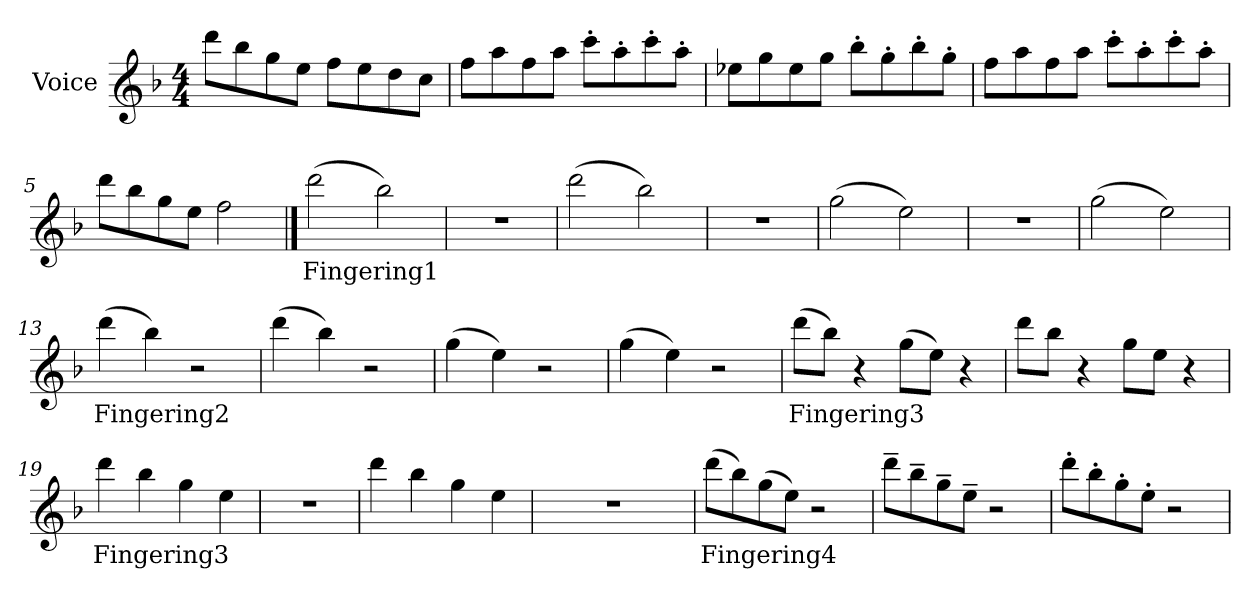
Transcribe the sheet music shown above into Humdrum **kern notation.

**kern	**text
*part1	*part1
*staff1	*staff1
*I"Voice	*
*I'V	*
*clefG2	*
*k[b-]	*
*M4/4	*
=1	=1
8ddd\L	.
8bb-\	.
8gg\	.
8ee\J	.
8ff\L	.
8ee\	.
8dd\	.
8cc\J	.
=2	=2
8ff\L	.
8aa\	.
8ff\	.
8aa\J	.
8ccc'\L	.
8aa'\	.
8ccc'\	.
8aa'\J	.
!!LO:LB:g=z
=3	=3
8ee-X\L	.
8gg\	.
8ee-\	.
8gg\J	.
8bb-'\L	.
8gg'\	.
8bb-'\	.
8gg'\J	.
=4	=4
8ff\L	.
8aa\	.
8ff\	.
8aa\J	.
8ccc'\L	.
8aa'\	.
8ccc'\	.
8aa'\J	.
=5	=5
8ddd\L	.
8bb-\	.
8gg\	.
8ee\J	.
2ff\	.
!!LO:LB:g=z
==6	==6
!	!LO:LY:b
(2ddd\	Fingering1
2bb-\)	.
=7	=7
1r	.
=8	=8
(2ddd\	.
2bb-\)	.
=9	=9
1r	.
=10	=10
(2gg\	.
2ee\)	.
=11	=11
1r	.
=12	=12
(2gg\	.
2ee\)	.
!!LO:LB:g=z
=13	=13
!	!LO:LY:b
(4ddd\	Fingering2
4bb-\)	.
2r	.
=14	=14
(4ddd\	.
4bb-\)	.
2r	.
=15	=15
(4gg\	.
4ee\)	.
2r	.
=16	=16
(4gg\	.
4ee\)	.
2r	.
!!LO:LB:g=z
=17	=17
!	!LO:LY:b
(8ddd\L	Fingering3
8bb-\J)	.
4r	.
(8gg\L	.
8ee\J)	.
4r	.
=18	=18
8ddd\L	.
8bb-\J	.
4r	.
8gg\L	.
8ee\J	.
4r	.
!!LO:LB:g=z
=19	=19
!	!LO:LY:b
4ddd\	Fingering3
4bb-\	.
4gg\	.
4ee\	.
=20	=20
1r	.
=21	=21
4ddd\	.
4bb-\	.
4gg\	.
4ee\	.
=22	=22
1r	.
!!LO:LB:g=z
=23	=23
!	!LO:LY:b
(8ddd\L	Fingering4
8bb-\)	.
(8gg\	.
8ee\J)	.
2r	.
=24	=24
8ddd~\L	.
8bb-~\	.
8gg~\	.
8ee~\J	.
2r	.
=25	=25
8ddd'\L	.
8bb-'\	.
8gg'\	.
8ee'\J	.
2r	.
=	=
*-	*-
